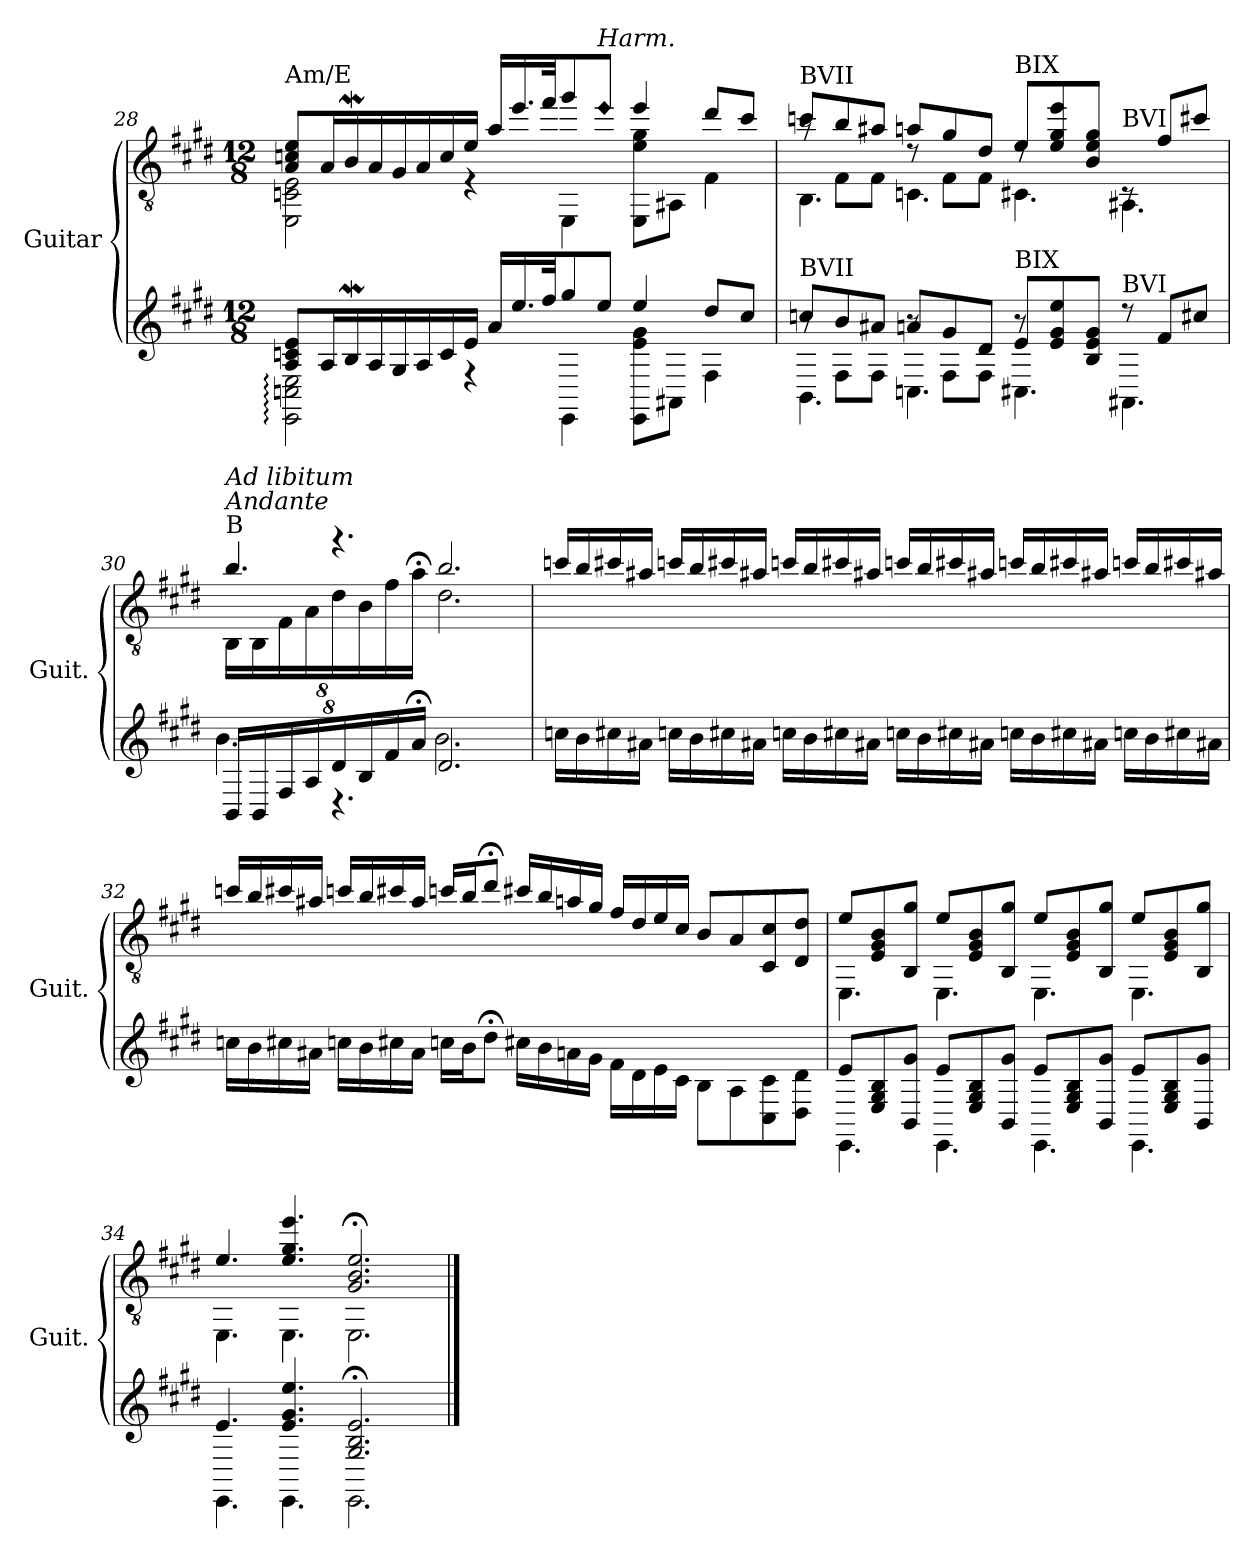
**kern	**kern
*part1	*part1
*staff2	*staff1
*I"Guitar	*
*I'Guit.	*
!!LO:PB:g=z
*	*clefGv2
*k[f#c#g#d#]	*k[f#c#g#d#]
*M12/8	*M12/8
=28	=28
*^	*^
!	!	!LO:TX:a:t=Am/E	!
8A/ 8cn/ 8e/L	2EE\: 2Cn\: 2E\:	8A/ 8cn/ 8e/L	2EE\: 2Cn\: 2E\:
16A/L	.	16A/L	.
16BW/	.	16BW/	.
16A/	.	16A/	.
16G#/	.	16G#/	.
16A/	.	16A/	.
16c/	.	16c/	.
16e/JJ	4r	16e/JJ	4rE
16a/LL	.	16a/LL	.
16.ee/	.	16.ee/	.
32ff#/JK	.	32ff#/JK	.
8gg#/	4EE\	8gg#/	4EE\
!	!	!LO:TX:a:i:t=Harm.	!
!	!	!LO:N:head=diamond	!
8ee/J	.	8ee/J	.
4ee/	8EE\ 8e\ 8g#\L	4ee/	8EE\ 8e\ 8g#\L
.	8AA#X\J	.	8AA#X\J
8dd#/L	4F#\	8dd#/L	4F#\
8cc#/J	.	8cc#/J	.
!!LO:LB:g=z
=29	=29	=29	=29
*	*^	*	*^
!	!	!	!LO:TX:a:t=BVII	!	!
!LO:TX:a:t=BVII	!	!	!	!	!
8ccn/L	8r	4.BB\	8ccn/L	8ra	4.BB\
8b/	8F#\L	.	8b/	8F#\L	.
8a#X/J	8F#\J	.	8a#X/J	8F#\J	.
8an/L	8r	4.Cn\	8an/L	8rd	4.Cn\
8g#/	8F#\L	.	8g#/	8F#\L	.
8d#/J	8F#\J	.	8d#/J	8F#\J	.
!	!	!	!LO:TX:a:t=BIX	!	!
!LO:TX:a:t=BIX	!	!	!	!	!
8e/L	8r	4.C#X\	8e/L	8rd	4.C#X\
8e/ 8g#/ 8ee/	2ryy	.	8e/ 8g#/ 8ee/	2ryy	.
8B/ 8e/ 8g#/J	.	.	8B/ 8e/ 8g#/J	.	.
!	!	!	!LO:TX:a:t=BVI	!	!
!LO:TX:a:t=BVI	!	!	!	!	!
8r	.	4.AA#X\	8rC	.	4.AA#X\
8f#/L	.	.	8f#/L	.	.
8cc#X/J	8ryy	.	8cc#X/J	8ryy	.
*v	*v	*v	*	*	*
*	*v	*v	*v
!!LO:LB:g=z
=30	=30
*	*MM65
*^	*^
!	!	!LO:TX:a:t=B	!
!	!	!LO:TX:a:i:t=Andante	!
!	!	!LO:TX:a:i:t=Ad libitum	!
32%3BB/L	4.b\	32%3BB\L	4.b/
32%3BB/	.	32%3BB\	.
32%3F#/	.	32%3F#\	.
32%3A/	.	32%3A\	.
*	*	*MM56	*
32%3d#/	4.r	32%3d#\	4.rgg
32%3B/	.	32%3B\	.
32%3f#/	.	32%3f#\	.
32%3a;</J	.	32%3a;\J	.
*	*	*MM66	*
2.d#/	2.b\	2.d#\	2.b/
*v	*v	*	*
*	*v	*v
=31	=31
*	*MM50
16ccn\LL	16ccn/LL
16b\	16b/
16cc#\	16cc#X/
16a#X\JJ	16a#X/JJ
*	*MM65
16ccn\LL	16ccn/LL
16b\	16b/
16cc#\	16cc#X/
16a#X\JJ	16a#X/JJ
*	*MM100
16ccn\LL	16ccn/LL
16b\	16b/
16cc#\	16cc#X/
16a#X\JJ	16a#X/JJ
*	*MM110
16ccn\LL	16ccn/LL
16b\	16b/
16cc#\	16cc#X/
16a#X\JJ	16a#X/JJ
16cc\LL	16ccn/LL
16b\	16b/
16cc#\	16cc#X/
16a#X\JJ	16a#X/JJ
16ccn\LL	16ccn/LL
16b\	16b/
16cc#\	16cc#X/
16a#X\JJ	16a#X/JJ
!!LO:LB:g=z
=32	=32
16ccn\LL	16ccn/LL
16b\	16b/
16cc#X\	16cc#X/
16a#X\JJ	16a#X/JJ
*	*MM80
16ccn\LL	16ccn/LL
16b\	16b/
16cc#X\	16cc#X/
16a#\JJ	16a#/JJ
*	*MM50
16ccn\LL	16ccn/LL
16b\J	16b/J
8dd#;<\J	8dd#;</J
*	*MM65
16cc#X\LL	16cc#X/LL
16b\	16b/
16an\	16an/
16g#\JJ	16g#/JJ
16f#\LL	16f#/LL
16d#\	16d#/
16e\	16e/
16c#\JJ	16c#/JJ
8B\L	8B/L
8A\	8A/
8C#\ 8c#\	8C#/ 8c#/
8D#\ 8d#\J	8D#/ 8d#/J
!!LO:LB:g=z
=33	=33
*^	*^
8e/L	4.EE\	8e/L	4.EE\
8E/ 8G#/ 8B/	.	8E/ 8G#/ 8B/	.
8BB/ 8g#/J	.	8BB/ 8g#/J	.
8e/L	4.EE\	8e/L	4.EE\
8E/ 8G#/ 8B/	.	8E/ 8G#/ 8B/	.
8BB/ 8g#/J	.	8BB/ 8g#/J	.
8e/L	4.EE\	8e/L	4.EE\
8E/ 8G#/ 8B/	.	8E/ 8G#/ 8B/	.
8BB/ 8g#/J	.	8BB/ 8g#/J	.
8e/L	4.EE\	8e/L	4.EE\
8E/ 8G#/ 8B/	.	8E/ 8G#/ 8B/	.
8BB/ 8g#/J	.	8BB/ 8g#/J	.
=34	=34	=34	=34
4.e/	4.EE\	4.e/	4.EE\
4.e/ 4.g#/ 4.ee/	4.EE\	4.e/ 4.g#/ 4.ee/	4.EE\
2.G#/;< 2.B/;< 2.e/;<	2.EE\	2.G#/;< 2.B/;< 2.e/;<	2.EE\
*v	*v	*	*
*	*v	*v
==	==
*-	*-
